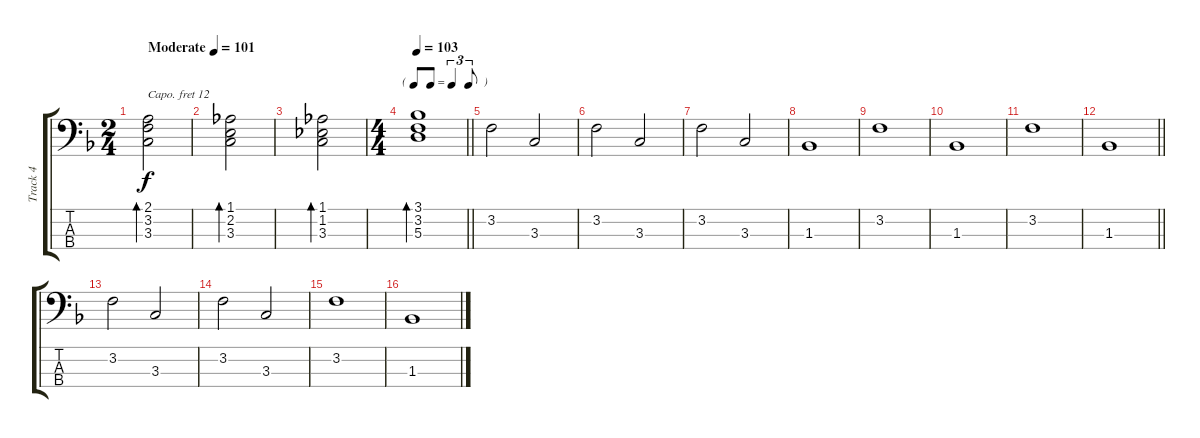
\track ("Track 4" "Track 4") {instrument harpsichord}
\staff {score tabs}
\capo 12
\tuning (G2 D2 A1 E1) {hide}
\ts (2 4)
\tempo (101 "Moderate")
\tempo 93
\tempo (101 "Moderate")
\clef f4
\ks f
(2.1 3.2 3.3).2{bd 120 dy f instrument harpsichord} |
(1.1 2.2 3.3).2{bd 120} |
(1.1 1.2 3.3).2{bd 120} |
\ts (4 4)
\tf triplet8th
\tempo 103
\barLineRight lightlight
(3.1 3.2 5.3).1{bd 120} |
3.2.2 3.3.2 |
3.2.2 3.3.2 |
3.2.2 3.3.2 |
1.3.1 |
3.2.1 |
1.3.1 |
3.2.1 |
\barLineRight lightlight
1.3.1 |
3.2.2 3.3.2 |
3.2.2 3.3.2 |
3.2.1 |
1.3.1
